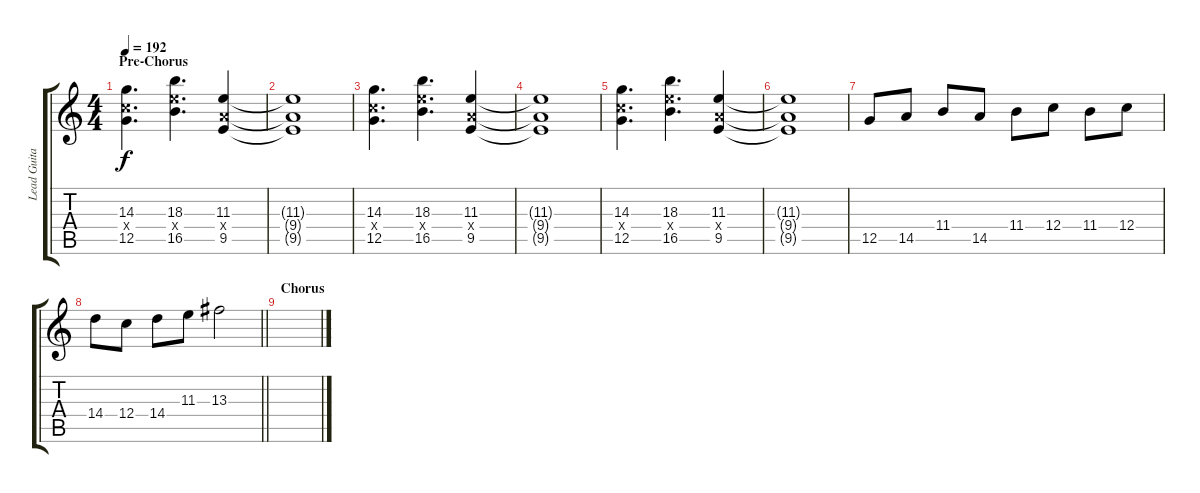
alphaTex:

\track ("Lead Guitar 2" "Lead Guita") {instrument distortionguitar}
\staff {score tabs}
\tuning (D4 A3 F3 C3 G2 C2) {hide}
\ts (4 4)
\section ("" "Pre-Chorus")
\tempo 192
\clef g2
\ks aminor
(14.3 12.4{x} 12.5).4{d dy f} (18.3 16.4{x} 16.5).4{d} (11.3 9.4{x} 9.5).4 |
(11.3{t} 9.4{t} 9.5{t}).1 |
(14.3 12.4{x} 12.5).4{d} (18.3 16.4{x} 16.5).4{d} (11.3 9.4{x} 9.5).4 |
(11.3{t} 9.4{t} 9.5{t}).1 |
(14.3 12.4{x} 12.5).4{d} (18.3 16.4{x} 16.5).4{d} (11.3 9.4{x} 9.5).4 |
(11.3{t} 9.4{t} 9.5{t}).1 |
12.5.8 14.5.8 11.4.8 14.5.8 11.4.8 12.4.8 11.4.8 12.4.8 |
\barLineRight lightlight
14.4.8 12.4.8 14.4.8 11.3.8 13.3.2 |
\section ("" "Chorus")
